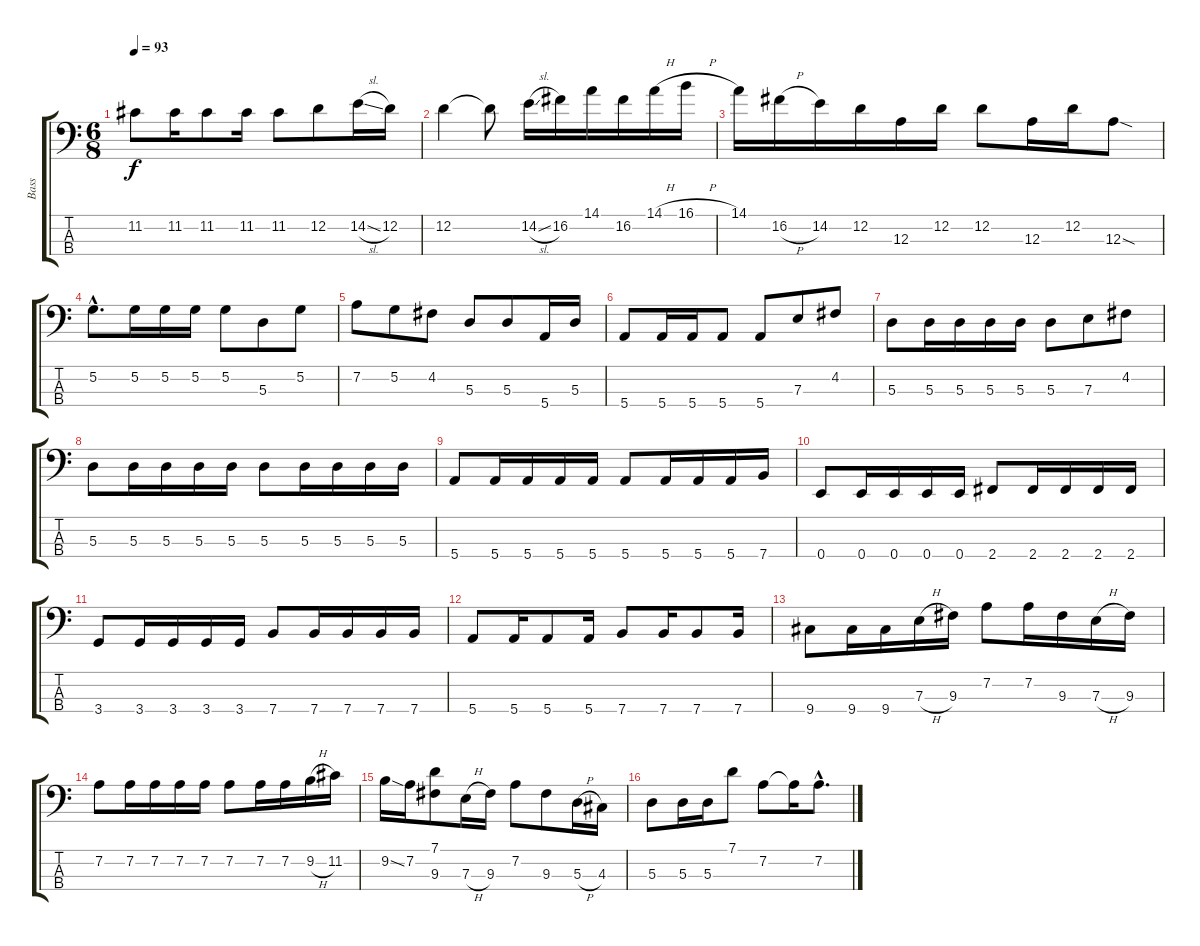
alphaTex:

\track ("Bass" "Bass") {instrument acousticguitarnylon}
\staff {score tabs}
\tuning (G2 D2 A1 E1) {hide}
\ts (6 8)
\tempo 93
\clef f4
\ks c
11.2.8{dy f} 11.2.16 11.2.8 11.2.16 11.2.8 12.2.8 14.2{sl}.16 12.2.16 |
12.2.4 12.2{t}.8 14.2{sl}.16 16.2.16 14.1.16 16.2.16 14.1{h}.16 16.1{h}.16 |
14.1.16 16.2{h}.16 14.2.16 12.2.16 12.3.16 12.2.16 12.2.8 12.3.16 12.2.16 12.3{sod}.8 |
5.2{hac}.8{d} 5.2.16 5.2.16 5.2.16 5.2.8 5.3.8 5.2.8 |
7.2.8 5.2.8 4.2.8 5.3.8 5.3.8 5.4.16 5.3.16 |
5.4.8 5.4.16 5.4.16 5.4.8 5.4.8 7.3.8 4.2.8 |
5.3.8 5.3.16 5.3.16 5.3.16 5.3.16 5.3.8 7.3.8 4.2.8 |
5.3.8 5.3.16 5.3.16 5.3.16 5.3.16 5.3.8 5.3.16 5.3.16 5.3.16 5.3.16 |
5.4.8 5.4.16 5.4.16 5.4.16 5.4.16 5.4.8 5.4.16 5.4.16 5.4.16 7.4.16 |
0.4.8 0.4.16 0.4.16 0.4.16 0.4.16 2.4.8 2.4.16 2.4.16 2.4.16 2.4.16 |
3.4.8 3.4.16 3.4.16 3.4.16 3.4.16 7.4.8 7.4.16 7.4.16 7.4.16 7.4.16 |
5.4.8 5.4.16 5.4.8 5.4.16 7.4.8 7.4.16 7.4.8 7.4.16 |
9.4.8 9.4.16 9.4.16 7.3{h}.16 9.3.16 7.2.8 7.2.16 9.3.16 7.3{h}.16 9.3.16 |
7.2.8 7.2.16 7.2.16 7.2.16 7.2.16 7.2.8 7.2.16 7.2.16 9.2{h}.16 11.2.16 |
9.2{ss}.16 7.2.16 (7.1 9.3).8 7.3{h}.16 9.3.16 7.2.8 9.3.8 5.3{h}.16 4.3.16 |
5.3.8 5.3.16 5.3.16 7.1.8 7.2.8 7.2{t}.16 7.2{hac}.8{d}
